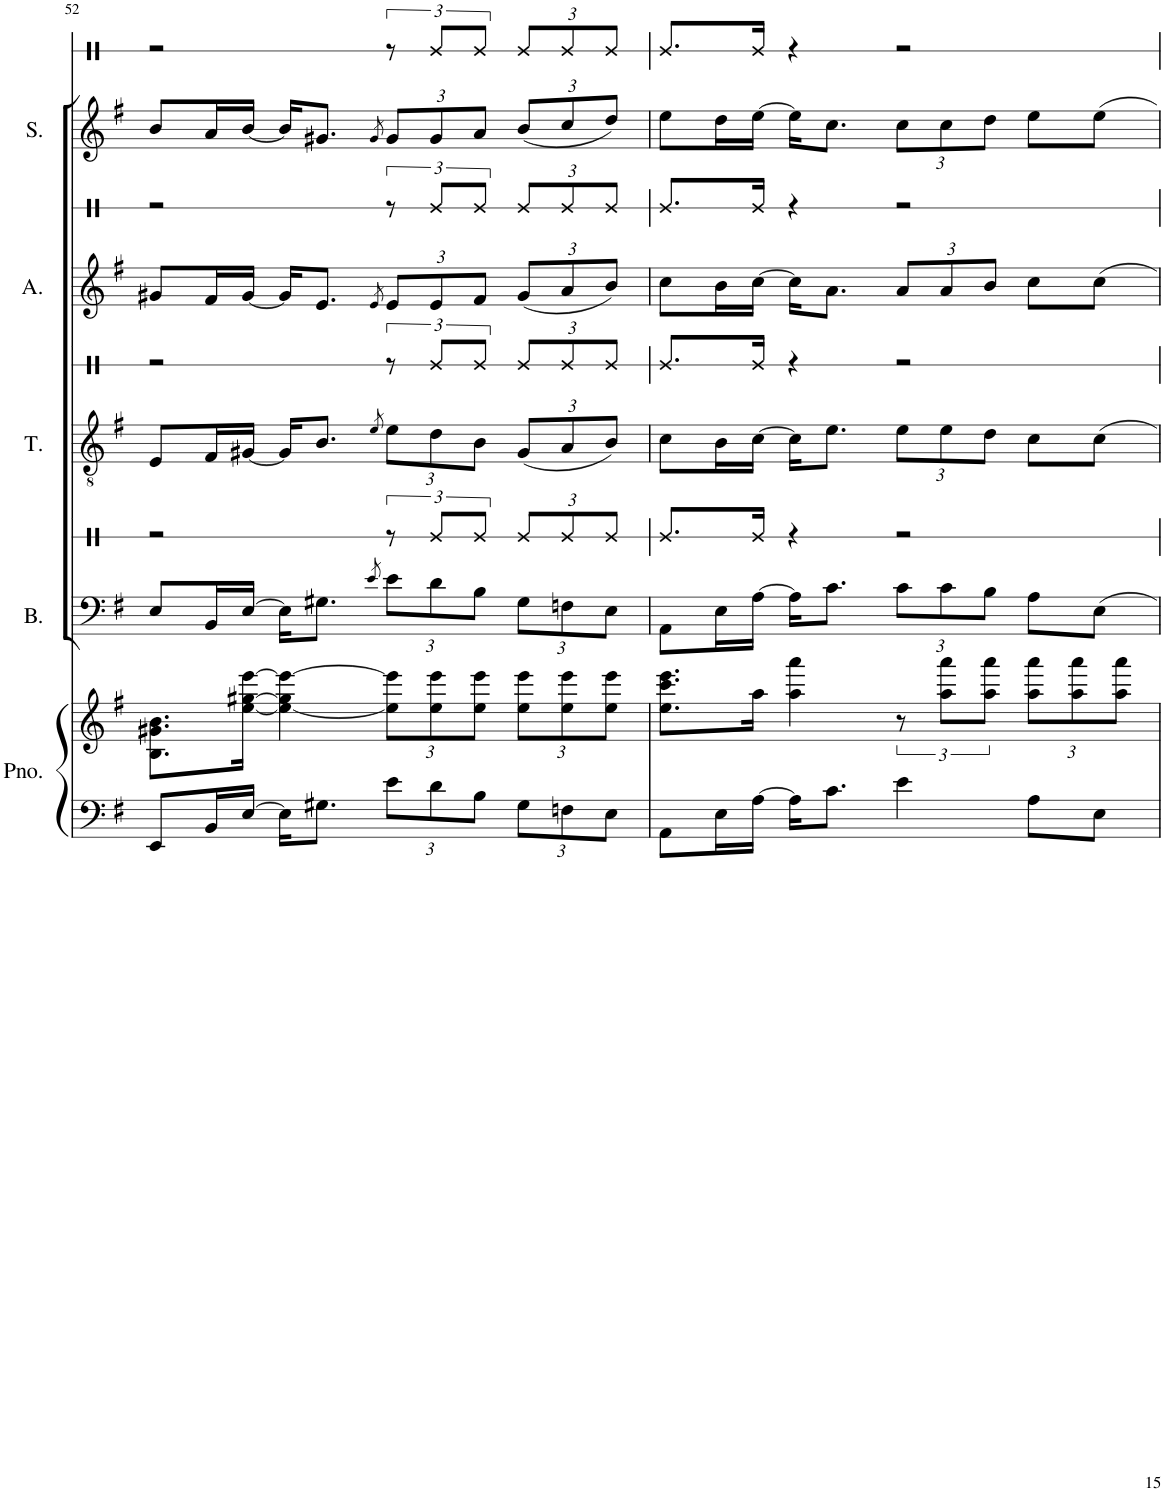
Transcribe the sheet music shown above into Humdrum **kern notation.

**kern	**kern	**kern	**kern	**kern	**kern
*part5	*part5	*part4	*part3	*part2	*part1
*staff6	*staff5	*staff4	*staff3	*staff2	*staff1
*I"Piano	*	*I"Bass	*I"Tenor	*I"Alto	*I"Soprano
*I'Pno.	*	*I'B.	*I'T.	*I'A.	*I'S.
!!LO:PB:g=z
*clefF4	*clefG2	*clefF4	*clefGv2	*clefG2	*clefG2
*k[f#]	*k[f#]	*k[f#]	*k[f#]	*k[f#]	*k[f#]
*M4/4	*M4/4	*M4/4	*M4/4	*M4/4	*M4/4
=52	=52	=52	=52	=52	=52
8EE/L	8.B\ 8.g#X\ 8.b\L	8E/L	8E/L	8g#X/L	8b/L
16BB/L	.	16BB/L	16F#/L	16f#/L	16a/L
[16E/JJ	[16ee\ [16gg#X\ [16eee\Jk	[16E/JJ	[16G#X/JJ	[16g#/JJ	[16b/JJ
16E\KL]	4ee\_ 4gg#\] 4eee\_	16E\KL]	16G#/KL]	16g#/KL]	16b/KL]
8.G#X\J	.	8.G#X\J	8.B/J	8.e/J	8.g#X/J
.	.	8qe/	8qe/	8qe/	8qg#/
*Xbrackettup	*Xbrackettup	*Xbrackettup	*Xbrackettup	*Xbrackettup	*Xbrackettup
12e\L	12ee\] 12eee\]L	12e\L	12e\L	12e/L	12g#/L
12d\	12ee\ 12eee\	12d\	12d\	12e/	12g#/
12B\J	12ee\ 12eee\J	12B\J	12B\J	12f#/J	12a/J
12G#\L	12ee\ 12eee\L	12G#\L	(12G#/L	(12g#/L	(12b/L
12Fn\	12ee\ 12eee\	12Fn\	12A/	12a/	12cc/
12E\J	12ee\ 12eee\J	12E\J	12B/J)	12b/J)	12dd/J)
=53	=53	=53	=53	=53	=53
8AA\L	8.ee\ 8.ccc\ 8.eee\L	8AA\L	8c\L	8cc\L	8ee\L
16E\L	.	16E\L	16B\L	16b\L	16dd\L
[16A\JJ	16aa\Jk	[16A\JJ	[16c\JJ	[16cc\JJ	[16ee\JJ
16A\KL]	4aa\ 4aaa\	16A\KL]	16c\KL]	16cc\KL]	16ee\KL]
8.c\J	.	8.c\J	8.e\J	8.a\J	8.cc\J
*	*brackettup	*	*	*	*
4e\	12r	12c\L	12e\L	12a/L	12cc\L
.	12aa\ 12aaa\L	12c\	12e\	12a/	12cc\
.	12aa\ 12aaa\J	12B\J	12d\J	12b/J	12dd\J
*	*Xbrackettup	*	*	*	*
8A\L	12aa\ 12aaa\L	8A\L	8c\L	8cc\L	8ee\L
.	12aa\ 12aaa\	.	.	.	.
8E\J	.	8E\J	8c\J	8cc\J	8ee\J
.	12aa\ 12aaa\J	.	.	.	.
=	=	=	=	=	=
*-	*-	*-	*-	*-	*-
